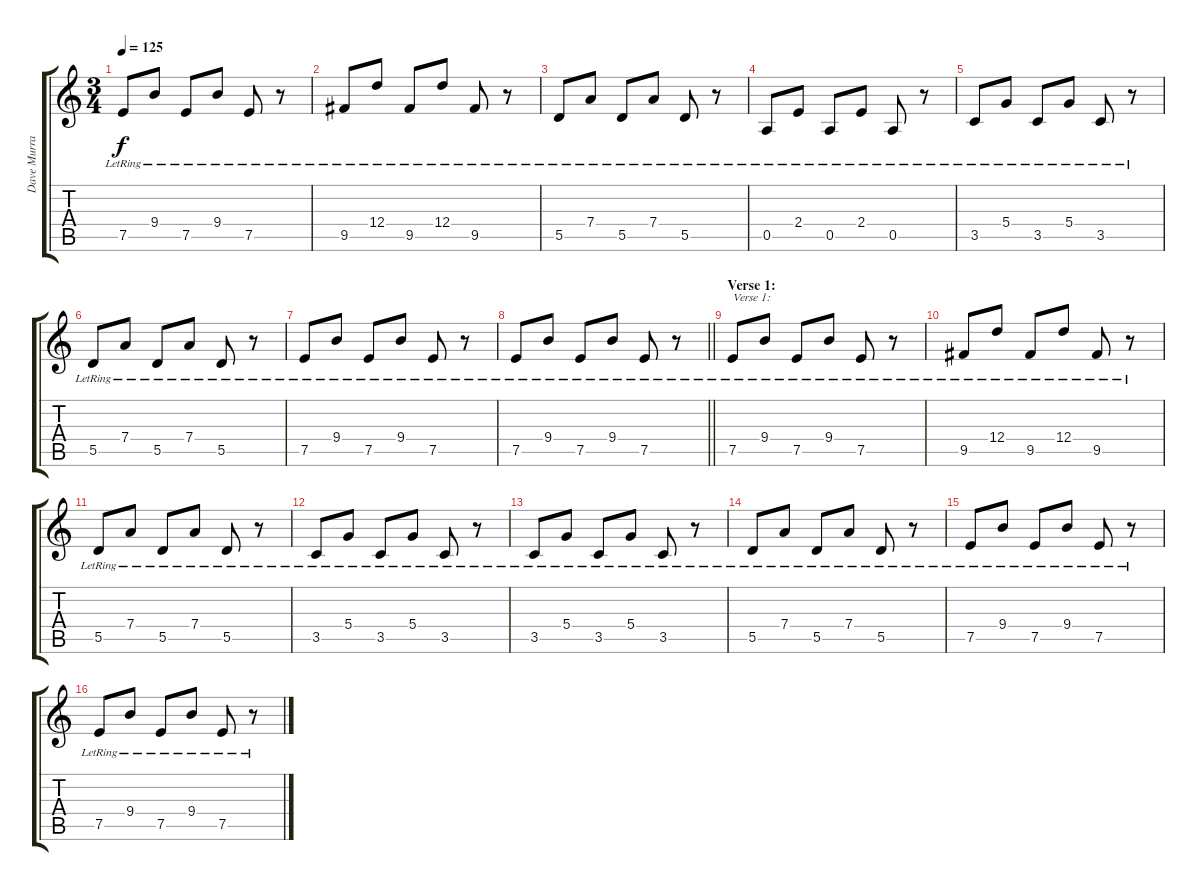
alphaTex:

\track ("Dave Murray" "Dave Murra") {instrument distortionguitar}
\staff {score tabs}
\tuning (E4 B3 G3 D3 A2 E2) {hide}
\ts (3 4)
\tempo 125
\clef g2
\ks c
7.5{lr}.8{dy f} 9.4{lr}.8 7.5{lr}.8 9.4{lr}.8 7.5{lr}.8 r.8 |
9.5{lr}.8 12.4{lr}.8 9.5{lr}.8 12.4{lr}.8 9.5{lr}.8 r.8 |
5.5{lr}.8 7.4{lr}.8 5.5{lr}.8 7.4{lr}.8 5.5{lr}.8 r.8 |
0.5{lr}.8 2.4{lr}.8 0.5{lr}.8 2.4{lr}.8 0.5{lr}.8 r.8 |
3.5{lr}.8 5.4{lr}.8 3.5{lr}.8 5.4{lr}.8 3.5{lr}.8 r.8 |
5.5{lr}.8 7.4{lr}.8 5.5{lr}.8 7.4{lr}.8 5.5{lr}.8 r.8 |
7.5{lr}.8 9.4{lr}.8 7.5{lr}.8 9.4{lr}.8 7.5{lr}.8 r.8 |
\barLineRight lightlight
7.5{lr}.8 9.4{lr}.8 7.5{lr}.8 9.4{lr}.8 7.5{lr}.8 r.8 |
\section ("" "Verse 1:")
7.5{lr}.8{txt "Verse 1:"} 9.4{lr}.8 7.5{lr}.8 9.4{lr}.8 7.5{lr}.8 r.8 |
9.5{lr}.8 12.4{lr}.8 9.5{lr}.8 12.4{lr}.8 9.5{lr}.8 r.8 |
5.5{lr}.8 7.4{lr}.8 5.5{lr}.8 7.4{lr}.8 5.5{lr}.8 r.8 |
3.5{lr}.8 5.4{lr}.8 3.5{lr}.8 5.4{lr}.8 3.5{lr}.8 r.8 |
3.5{lr}.8 5.4{lr}.8 3.5{lr}.8 5.4{lr}.8 3.5{lr}.8 r.8 |
5.5{lr}.8 7.4{lr}.8 5.5{lr}.8 7.4{lr}.8 5.5{lr}.8 r.8 |
7.5{lr}.8 9.4{lr}.8 7.5{lr}.8 9.4{lr}.8 7.5{lr}.8 r.8 |
7.5{lr}.8 9.4{lr}.8 7.5{lr}.8 9.4{lr}.8 7.5{lr}.8 r.8
